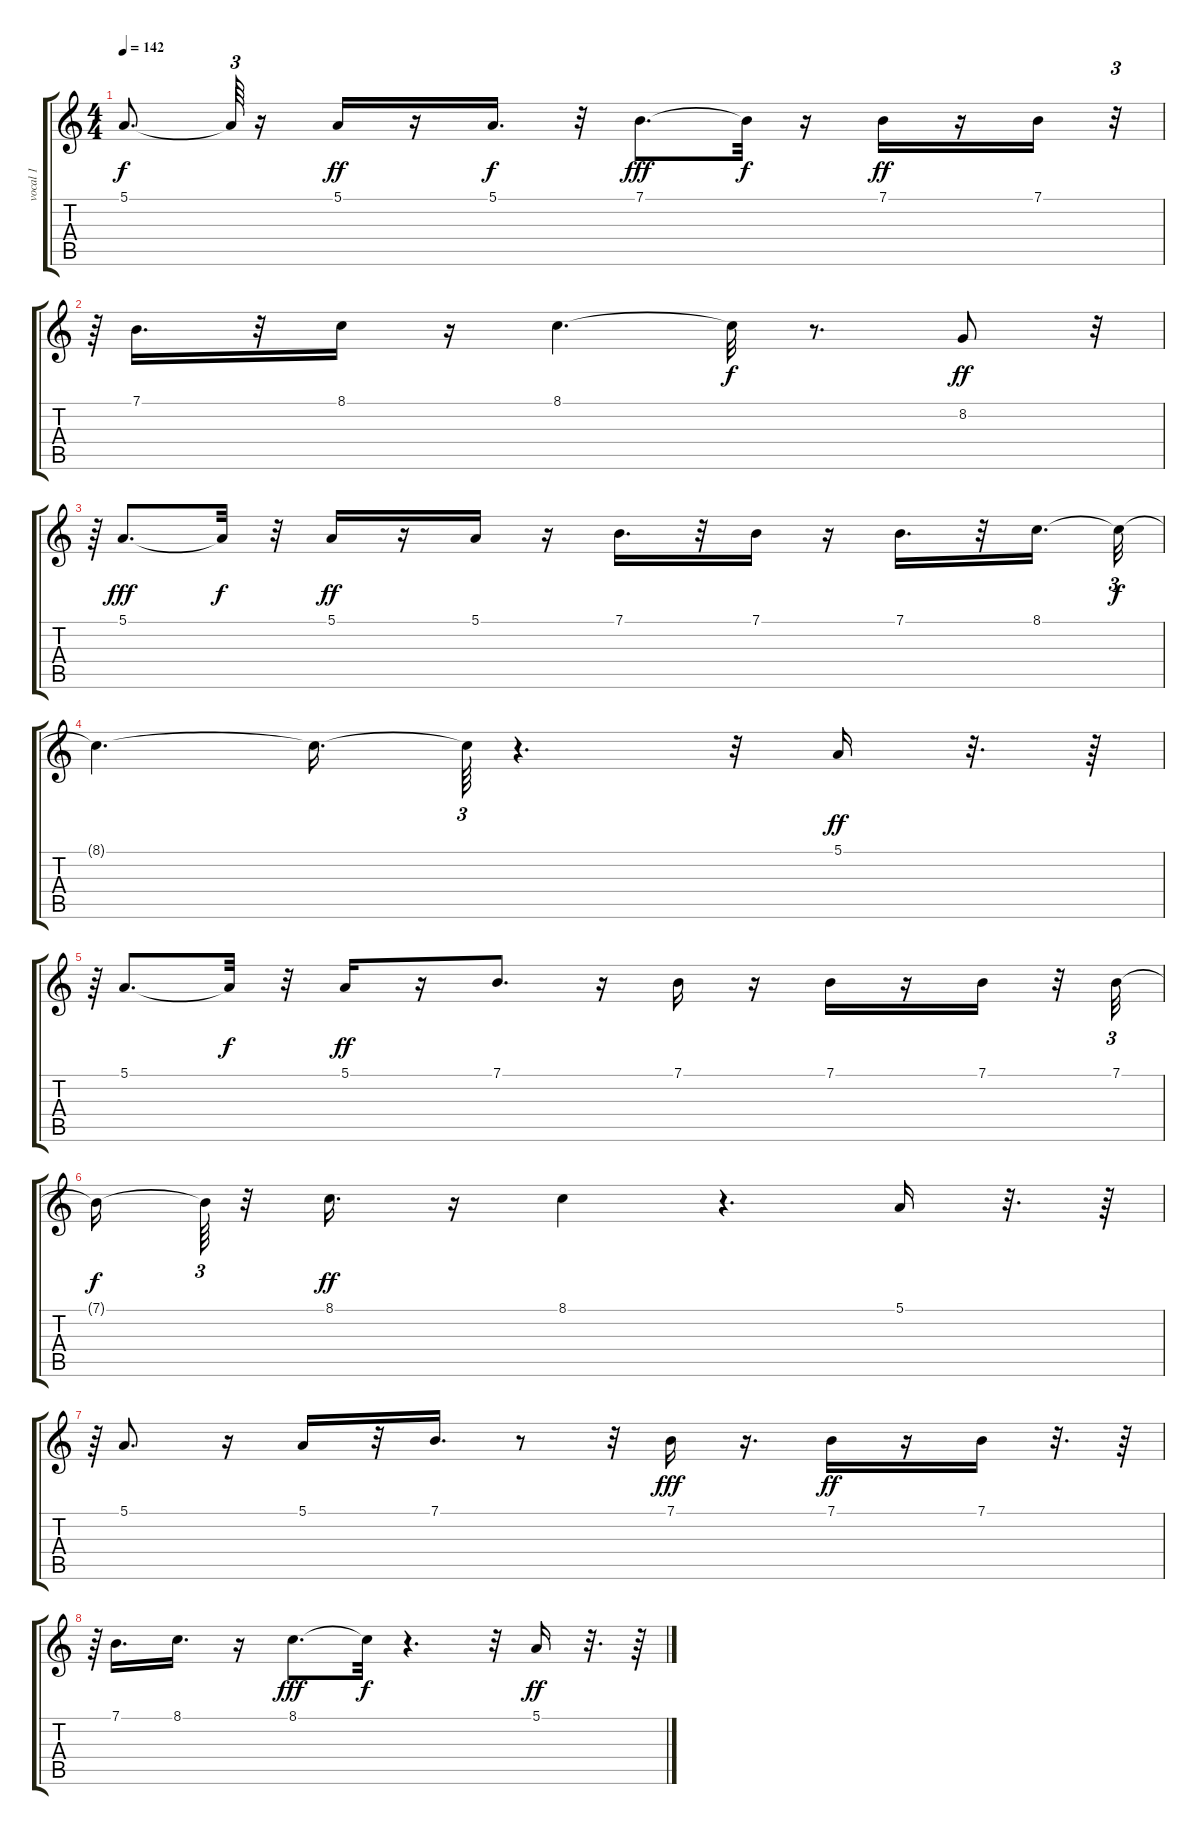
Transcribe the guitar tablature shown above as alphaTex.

\track ("vocal 1" "vocal 1") {instrument lead2sawtooth}
\staff {score tabs}
\tuning (E4 B3 G3 D3 A2 E2) {hide}
\ts (4 4)
\tempo 142
\clef g2
\ks c
5.1{t}.8{d dy f} 5.1{t}.64{tu (3 2)} r.16 5.1.16{dy ff} r.16 5.1.16{d dy f} r.32 7.1.8{d dy fff} 7.1{t}.32{dy f} r.16 7.1.16{dy ff} r.16 7.1.16 r.32{tu (3 2)} |
r.64{tu (3 2)} 7.1.16{d} r.32 8.1.16 r.16 8.1.4{d} 8.1{t}.32{dy f} r.8{d} 8.2.8{dy ff} r.32{tu (3 2)} |
r.64{tu (3 2)} 5.1.8{d dy fff} 5.1{t}.32{dy f} r.32 5.1.16{dy ff} r.16 5.1.16 r.16 7.1.16{d} r.32 7.1.16 r.16 7.1.16{d} r.32 8.1.16{d} 8.1{t}.32{tu (3 2) dy f} |
8.1{t}.4{d} 8.1{t}.16{d} 8.1{t}.64{tu (3 2)} r.4{d} r.32 5.1.16{dy ff} r.32{d} r.64 |
r.64{tu (3 2)} 5.1.8{d} 5.1{t}.32{dy f} r.32 5.1.16{dy ff} r.16 7.1.8{d} r.16 7.1.16 r.16 7.1.16 r.16 7.1.16 r.32 7.1.32{tu (3 2)} |
7.1{t}.16{dy f} 7.1{t}.64{tu (3 2)} r.32 8.1.16{d dy ff} r.16 8.1.4 r.4{d} 5.1.16 r.32{d} r.64 |
r.64{tu (3 2)} 5.1.8{d} r.16 5.1.16 r.32 7.1.16{d} r.8 r.32 7.1.16{dy fff} r.16{d} 7.1.16{dy ff} r.16 7.1.16 r.32{d} r.64 |
r.64{tu (3 2)} 7.1.16{d} 8.1.16{d} r.16 8.1.8{d dy fff} 8.1{t}.32{dy f} r.4{d} r.32 5.1.16{dy ff} r.32{d} r.64
